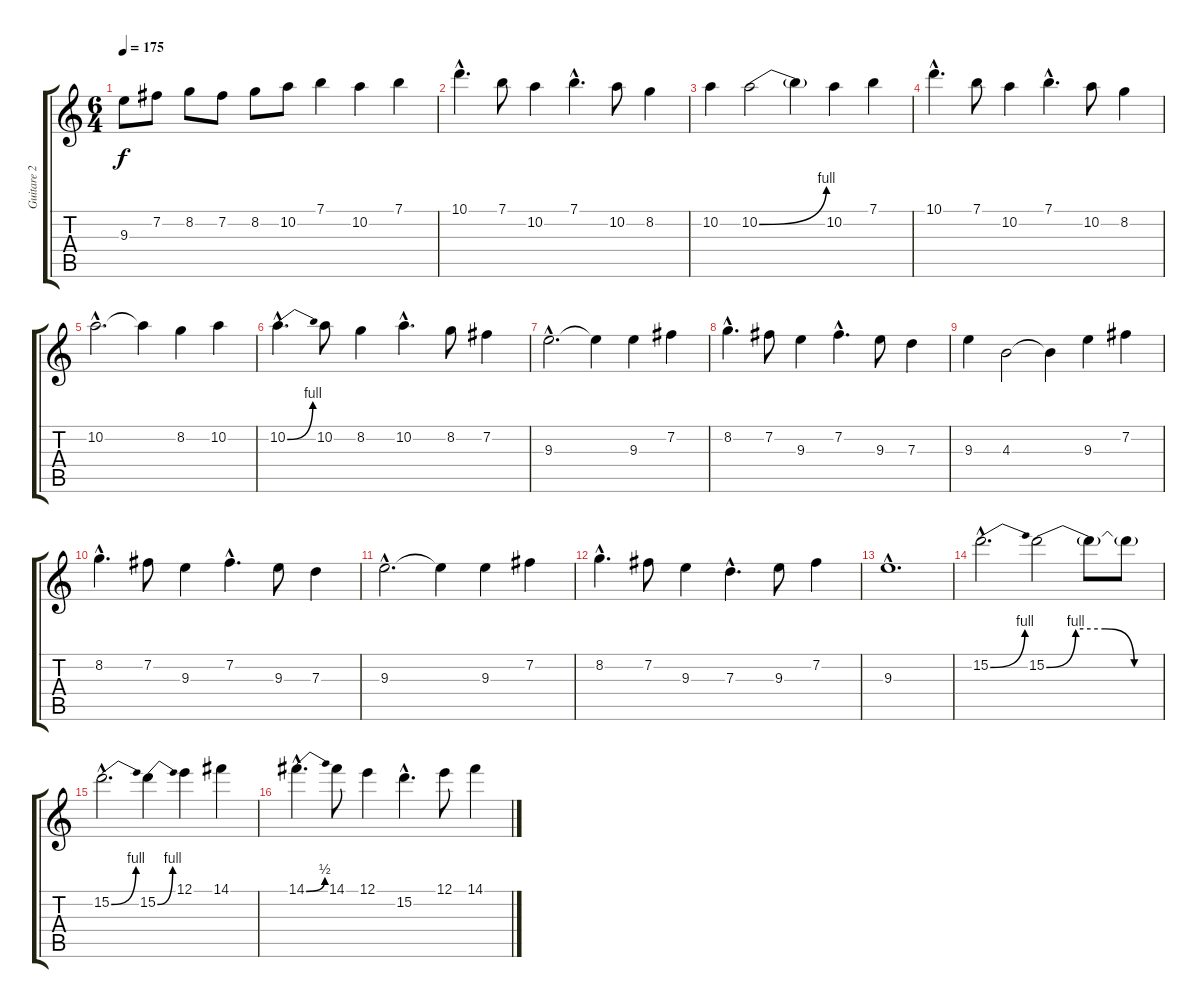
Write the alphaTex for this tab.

\track ("Guitare 2" "Guitare 2") {instrument distortionguitar}
\staff {score tabs}
\tuning (E4 B3 G3 D3 A2 E2) {hide}
\ts (6 4)
\tempo 175
\clef g2
\ks c
9.3.8{dy f} 7.2.8 8.2.8 7.2.8 8.2.8 10.2.8 7.1.4 10.2.4 7.1.4 |
10.1{hac}.4{d} 7.1.8 10.2.4 7.1{hac}.4{d} 10.2.8 8.2.4 |
10.2.4 10.2{be (bend 0 0 60 4)}.2 10.2{t}.4 10.2.4 7.1.4 |
10.1{hac}.4{d} 7.1.8 10.2.4 7.1{hac}.4{d} 10.2.8 8.2.4 |
10.2{hac}.2{d} 10.2{t}.4 8.2.4 10.2.4 |
10.2{be (bend 0 0 60 4) hac}.4{d} 10.2.8 8.2.4 10.2{hac}.4{d} 8.2.8 7.2.4 |
9.3{hac}.2{d} 9.3{t}.4 9.3.4 7.2.4 |
8.2{hac}.4{d} 7.2.8 9.3.4 7.2{hac}.4{d} 9.3.8 7.3.4 |
9.3.4 4.3.2 4.3{t}.4 9.3.4 7.2.4 |
8.2{hac}.4{d} 7.2.8 9.3.4 7.2{hac}.4{d} 9.3.8 7.3.4 |
9.3{hac}.2{d} 9.3{t}.4 9.3.4 7.2.4 |
8.2{hac}.4{d} 7.2.8 9.3.4 7.3{hac}.4{d} 9.3.8 7.2.4 |
9.3{hac}.1{d} |
15.2{be (bend 0 0 60 4) hac}.2{d} 15.2{be (custom 0 0 15 4 30 4 45 0 60 0)}.2 15.2{t}.8 15.2{t}.8 |
15.2{be (bend 0 0 60 4) hac}.2{d} 15.2{be (bend 0 0 60 4)}.4 12.1.4 14.1.4 |
14.1{be (bend 0 0 60 2) hac}.4{d} 14.1.8 12.1.4 15.2{hac}.4{d} 12.1.8 14.1.4
